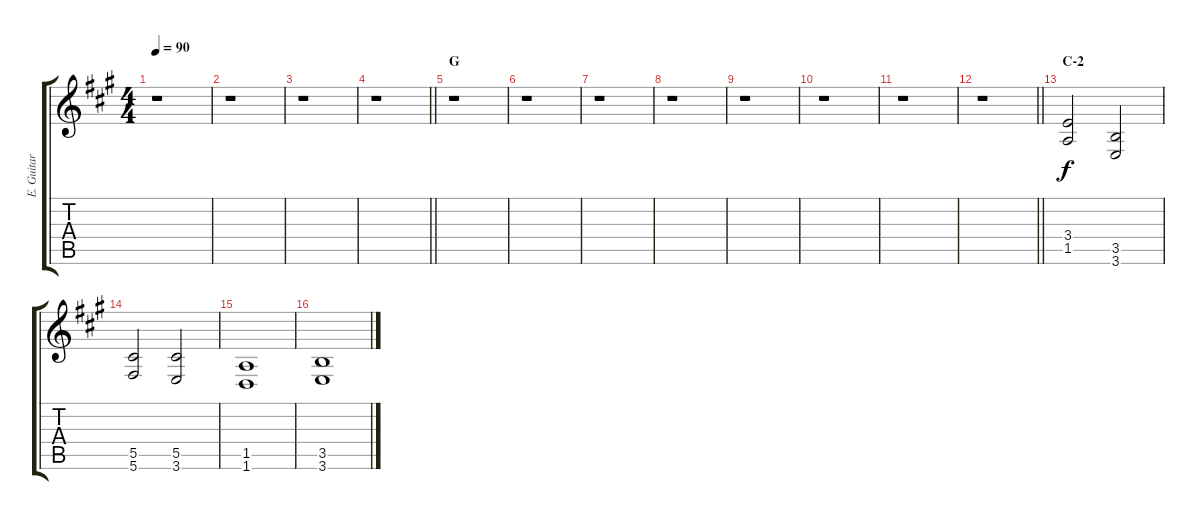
\track ("E. Guitar I" "E. Guitar ") {instrument overdrivenguitar}
\staff {score tabs}
\tuning (Eb4 Bb3 Gb3 Db3 Ab2 Db2) {hide}
\ts (4 4)
\tempo 90
\clef g2
\ks a
r.1{dy f} |
r.1 |
r.1 |
\barLineRight lightlight
r.1 |
\section ("" "G")
r.1 |
r.1 |
r.1 |
r.1 |
r.1 |
r.1 |
r.1 |
\barLineRight lightlight
r.1 |
\section ("" "C-2")
(3.4 1.5).2 (3.5 3.6).2 |
(5.5 5.6).2 (5.5 3.6).2 |
(1.5 1.6).1 |
(3.5 3.6).1
